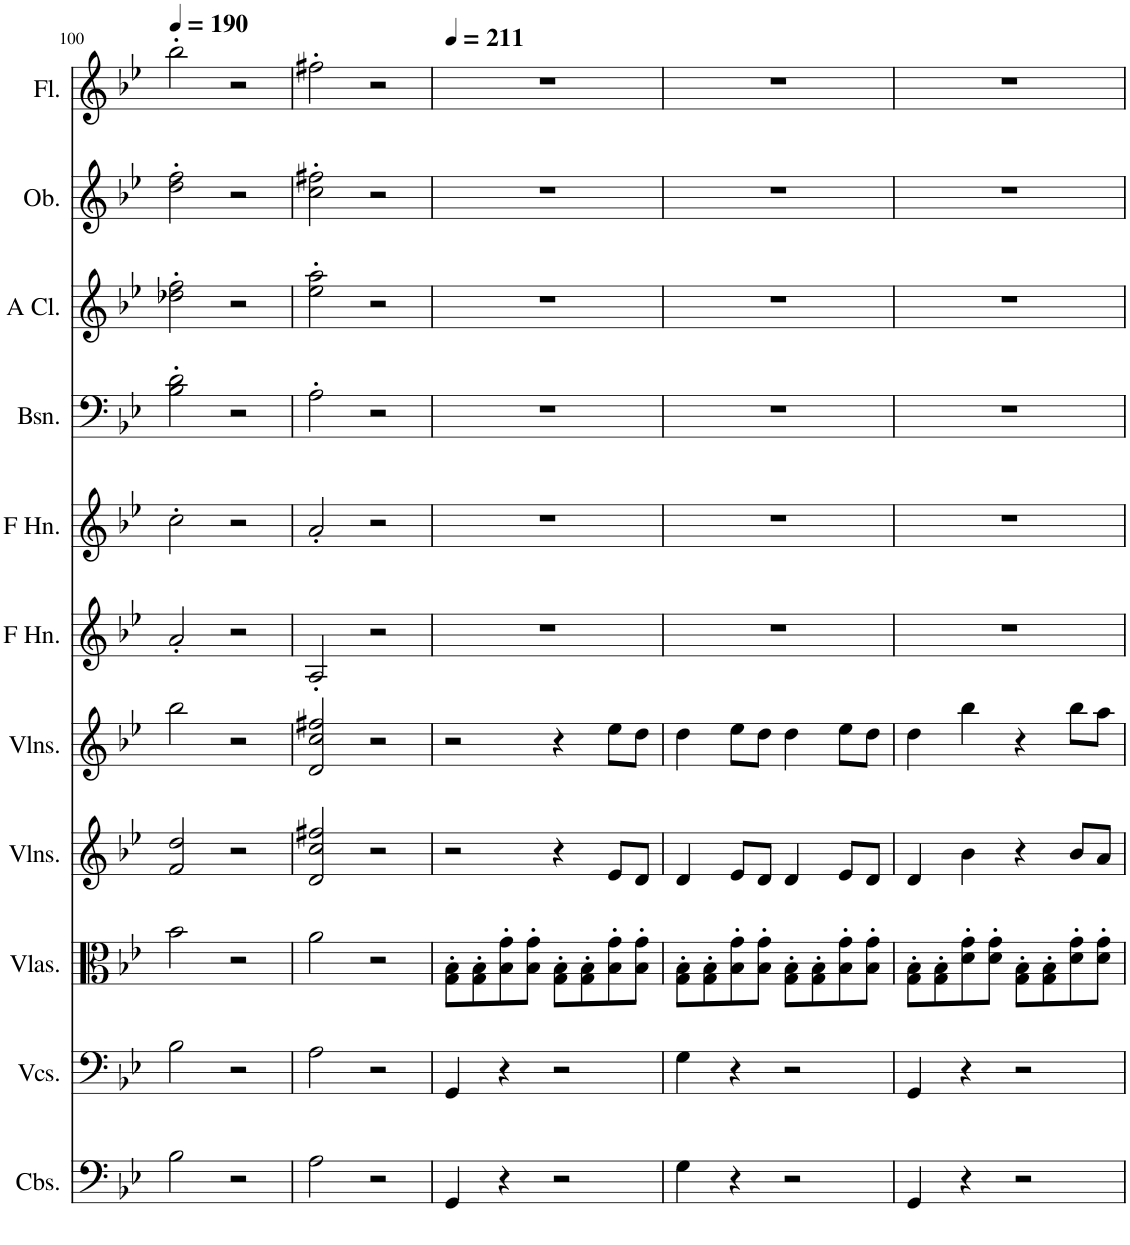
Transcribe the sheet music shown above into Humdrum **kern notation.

**kern	**kern	**kern	**kern	**kern	**kern	**kern	**kern	**kern	**kern	**kern
*part11	*part10	*part9	*part8	*part7	*part6	*part5	*part4	*part3	*part2	*part1
*staff11	*staff10	*staff9	*staff8	*staff7	*staff6	*staff5	*staff4	*staff3	*staff2	*staff1
*I"Contrabasses, Basso.	*I"Violoncellos, Violoncello.	*I"Violas, Viola.	*I"Violins, Violino II.	*I"Violins, Violino I.	*I"Horn in F, Corni in G.	*I"Horn in F, Corni in B.	*I"Bassoon, Fagotti.	*I"A Clarinet, Clarinetti.	*I"Oboe, Oboi.	*I"Flute, Flauto.
*I'Cbs.	*I'Vcs.	*I'Vlas.	*I'Vlns.	*I'Vlns.	*	*	*I'Bsn.	*I'A Cl.	*I'Ob.	*I'Fl.
!!LO:PB:g=z
*clefF4	*clefF4	*clefC3	*clefG2	*clefG2	*clefG2	*clefG2	*clefF4	*clefG2	*clefG2	*clefG2
*Trd7c12	*	*	*	*	*Trd4c7	*Trd4c7	*	*Trd2c3	*	*
*k[b-e-]	*k[b-e-]	*k[b-e-]	*k[b-e-]	*k[b-e-]	*k[b-e-]	*k[b-e-]	*k[b-e-]	*k[b-e-]	*k[b-e-]	*k[b-e-]
*M4/4	*M4/4	*M4/4	*M4/4	*M4/4	*M4/4	*M4/4	*M4/4	*M4/4	*M4/4	*M4/4
*MM190	*MM190	*MM190	*MM190	*MM190	*MM190	*MM190	*MM190	*MM190	*MM190	*MM190
=100	=100	=100	=100	=100	=100	=100	=100	=100	=100	=100
2B-\	2B-\	2b-\	2f/ 2dd/	2bb-\	2a'/	2cc'\	2B-\' 2d\'	2dd-X\' 2ff\'	2dd\' 2ff\'	2bb-'\
2r	2r	2r	2r	2r	2r	2r	2r	2r	2r	2r
=101	=101	=101	=101	=101	=101	=101	=101	=101	=101	=101
2A\	2A\	2a\	2d/ 2cc/ 2ff#X/	2d/ 2cc/ 2ff#X/	2A'/	2a'/	2A'\	2ee-\' 2aa\'	2cc\' 2ff#X\'	2ff#X'\
2r	2r	2r	2r	2r	2r	2r	2r	2r	2r	2r
=102	=102	=102	=102	=102	=102	=102	=102	=102	=102	=102
*	*	*	*	*	*	*	*	*	*	*MM211
4GG/	4GG/	8G\' 8B-\'L	2r	2r	1r	1r	1r	1r	1r	1r
.	.	8G\' 8B-\'	.	.	.	.	.	.	.	.
4r	4r	8B-\' 8g\'	.	.	.	.	.	.	.	.
.	.	8B-\' 8g\'J	.	.	.	.	.	.	.	.
2r	2r	8G\' 8B-\'L	4r	4r	.	.	.	.	.	.
.	.	8G\' 8B-\'	.	.	.	.	.	.	.	.
.	.	8B-\' 8g\'	8e-/L	8ee-\L	.	.	.	.	.	.
.	.	8B-\' 8g\'J	8d/J	8dd\J	.	.	.	.	.	.
=103	=103	=103	=103	=103	=103	=103	=103	=103	=103	=103
4G\	4G\	8G\' 8B-\'L	4d/	4dd\	1r	1r	1r	1r	1r	1r
.	.	8G\' 8B-\'	.	.	.	.	.	.	.	.
4r	4r	8B-\' 8g\'	8e-/L	8ee-\L	.	.	.	.	.	.
.	.	8B-\' 8g\'J	8d/J	8dd\J	.	.	.	.	.	.
2r	2r	8G\' 8B-\'L	4d/	4dd\	.	.	.	.	.	.
.	.	8G\' 8B-\'	.	.	.	.	.	.	.	.
.	.	8B-\' 8g\'	8e-/L	8ee-\L	.	.	.	.	.	.
.	.	8B-\' 8g\'J	8d/J	8dd\J	.	.	.	.	.	.
=104	=104	=104	=104	=104	=104	=104	=104	=104	=104	=104
4GG/	4GG/	8G\' 8B-\'L	4d/	4dd\	1r	1r	1r	1r	1r	1r
.	.	8G\' 8B-\'	.	.	.	.	.	.	.	.
4r	4r	8d\' 8g\'	4b-\	4bb-\	.	.	.	.	.	.
.	.	8d\' 8g\'J	.	.	.	.	.	.	.	.
2r	2r	8G\' 8B-\'L	4r	4r	.	.	.	.	.	.
.	.	8G\' 8B-\'	.	.	.	.	.	.	.	.
.	.	8d\' 8g\'	8b-/L	8bb-\L	.	.	.	.	.	.
.	.	8d\' 8g\'J	8a/J	8aa\J	.	.	.	.	.	.
=	=	=	=	=	=	=	=	=	=	=
*-	*-	*-	*-	*-	*-	*-	*-	*-	*-	*-
